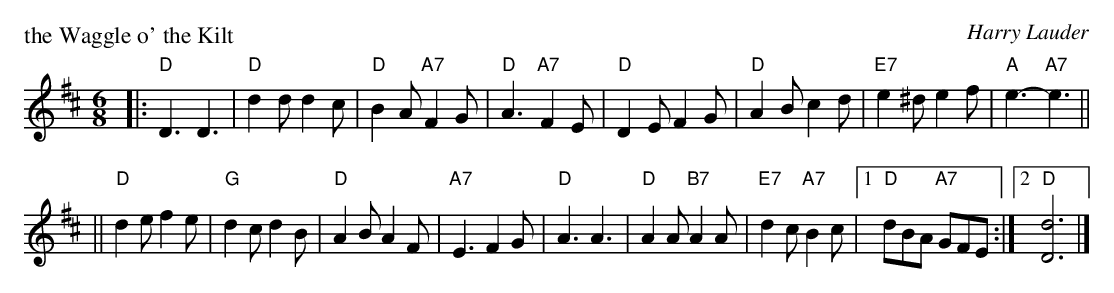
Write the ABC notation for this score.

X:1
P: the Waggle o' the Kilt
C: Harry Lauder
M: 6/8
L: 1/8
K: D
|:"D"D3  D3  | "D"d2d     d2c |  "D"B2A "A7"F2G |  "D"A3  "A7"F2E \
| "D"D2E F2G | "D"A2B     c2d | "E7"e2^d    e2f |  "A"e3- "A7"e3  ||
||"D"d2e f2e | "G"d2c     d2B |  "D"A2B     A2F | "A7"E3      F2G \
| "D"A3  A3  | "D"A2A "B7"A2A | "E7"d2c "A7"B2c |1 "D"dBA "A7"GFE :|2 "D"[d6D6] |]
